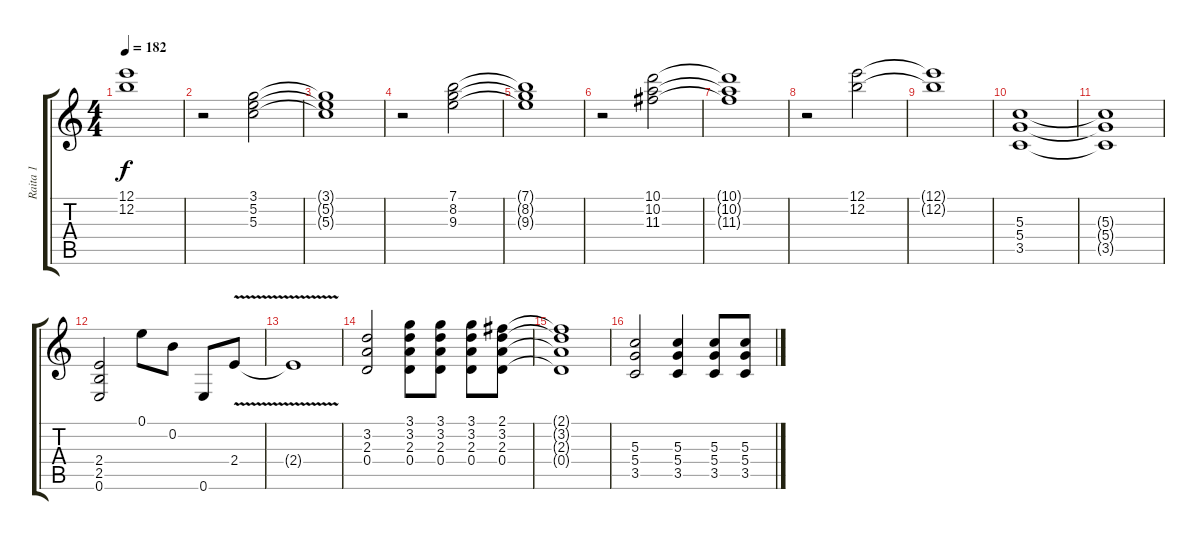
\track ("Raita 1" "Raita 1") {instrument distortionguitar}
\staff {score tabs}
\tuning (E4 B3 G3 D3 A2 E2) {hide}
\ts (4 4)
\tempo 182
\clef g2
\ks c
(12.1{t} 12.2{t}).1{dy f} |
r.2 (3.1 5.2 5.3).2 |
(3.1{t} 5.2{t} 5.3{t}).1 |
r.2 (7.1 8.2 9.3).2 |
(7.1{t} 8.2{t} 9.3{t}).1 |
r.2 (10.1 10.2 11.3).2 |
(10.1{t} 10.2{t} 11.3{t}).1 |
r.2 (12.1 12.2).2 |
(12.1{t} 12.2{t}).1 |
(5.3 5.4 3.5).1 |
(5.3{t} 5.4{t} 3.5{t}).1 |
(2.4 2.5 0.6).2 0.1.8 0.2.8 0.6.8 2.4{v}.8 |
2.4{t}.1 |
(3.2 2.3 0.4).2 (3.1 3.2 2.3 0.4).8 (3.1 3.2 2.3 0.4).8 (3.1 3.2 2.3 0.4).8 (2.1 3.2 2.3 0.4).8 |
(2.1{t} 3.2{t} 2.3{t} 0.4{t}).1 |
(5.3 5.4 3.5).2 (5.3 5.4 3.5).4 (5.3 5.4 3.5).8 (5.3 5.4 3.5).8
